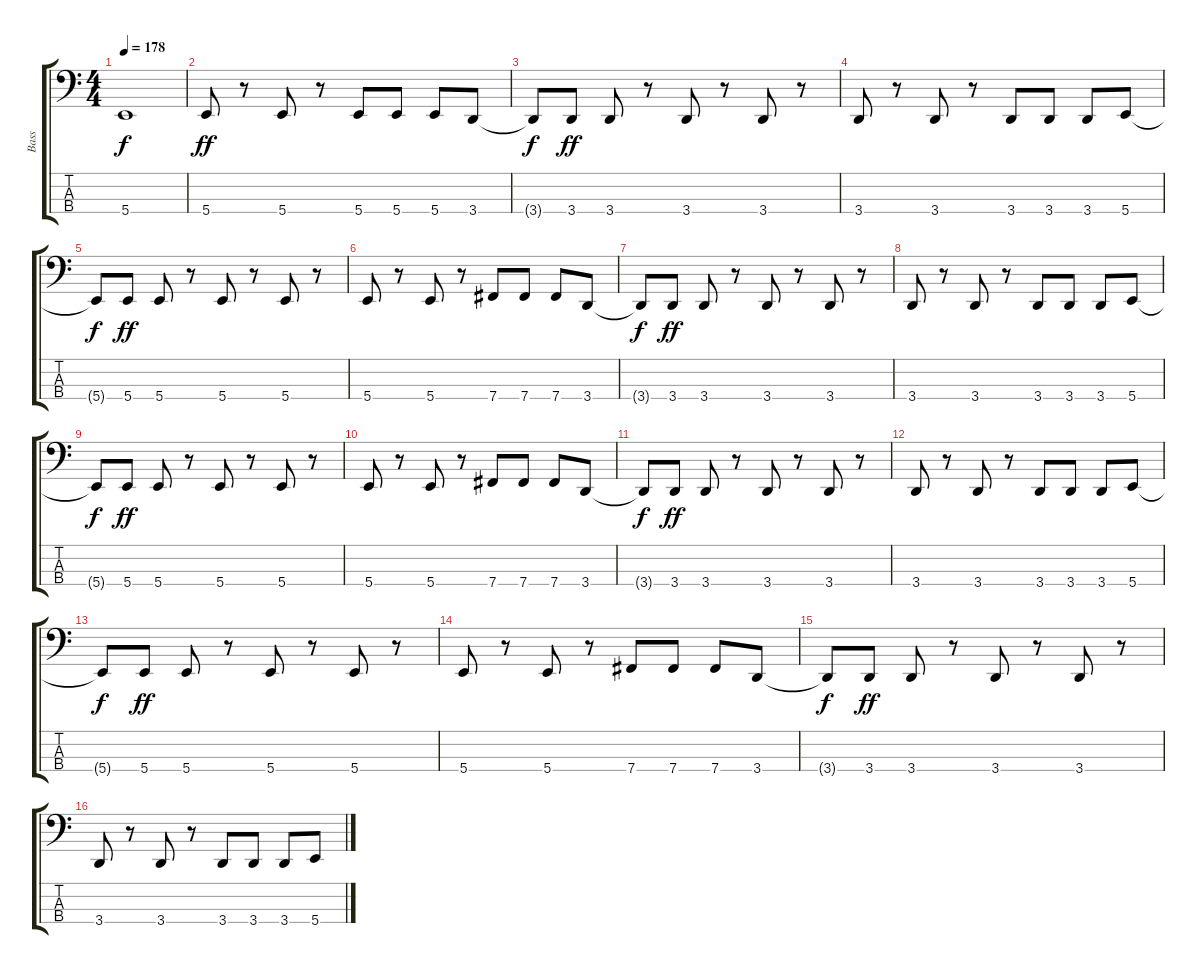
\track ("Bass" "Bass") {instrument electricbasspick}
\staff {score tabs}
\tuning (E2 B1 Gb1 B0) {hide}
\ts (4 4)
\tempo 178
\clef f4
\ks c
5.4{t}.1{dy f} |
5.4.8{dy ff volume 11} r.8 5.4.8 r.8 5.4.8 5.4.8 5.4.8 3.4.8 |
3.4{t}.8{dy f} 3.4.8{dy ff} 3.4.8 r.8 3.4.8 r.8 3.4.8 r.8 |
3.4.8 r.8 3.4.8 r.8 3.4.8 3.4.8 3.4.8 5.4.8 |
5.4{t}.8{dy f} 5.4.8{dy ff} 5.4.8 r.8 5.4.8 r.8 5.4.8 r.8 |
5.4.8 r.8 5.4.8 r.8 7.4.8 7.4.8 7.4.8 3.4.8 |
3.4{t}.8{dy f} 3.4.8{dy ff} 3.4.8 r.8 3.4.8 r.8 3.4.8 r.8 |
3.4.8 r.8 3.4.8 r.8 3.4.8 3.4.8 3.4.8 5.4.8 |
5.4{t}.8{dy f} 5.4.8{dy ff} 5.4.8 r.8 5.4.8 r.8 5.4.8 r.8 |
5.4.8 r.8 5.4.8 r.8 7.4.8 7.4.8 7.4.8 3.4.8 |
3.4{t}.8{dy f} 3.4.8{dy ff} 3.4.8 r.8 3.4.8 r.8 3.4.8 r.8 |
3.4.8 r.8 3.4.8 r.8 3.4.8 3.4.8 3.4.8 5.4.8 |
5.4{t}.8{dy f} 5.4.8{dy ff} 5.4.8 r.8 5.4.8 r.8 5.4.8 r.8 |
5.4.8 r.8 5.4.8 r.8 7.4.8 7.4.8 7.4.8 3.4.8 |
3.4{t}.8{dy f} 3.4.8{dy ff} 3.4.8 r.8 3.4.8 r.8 3.4.8 r.8 |
3.4.8 r.8 3.4.8 r.8 3.4.8 3.4.8 3.4.8 5.4.8
